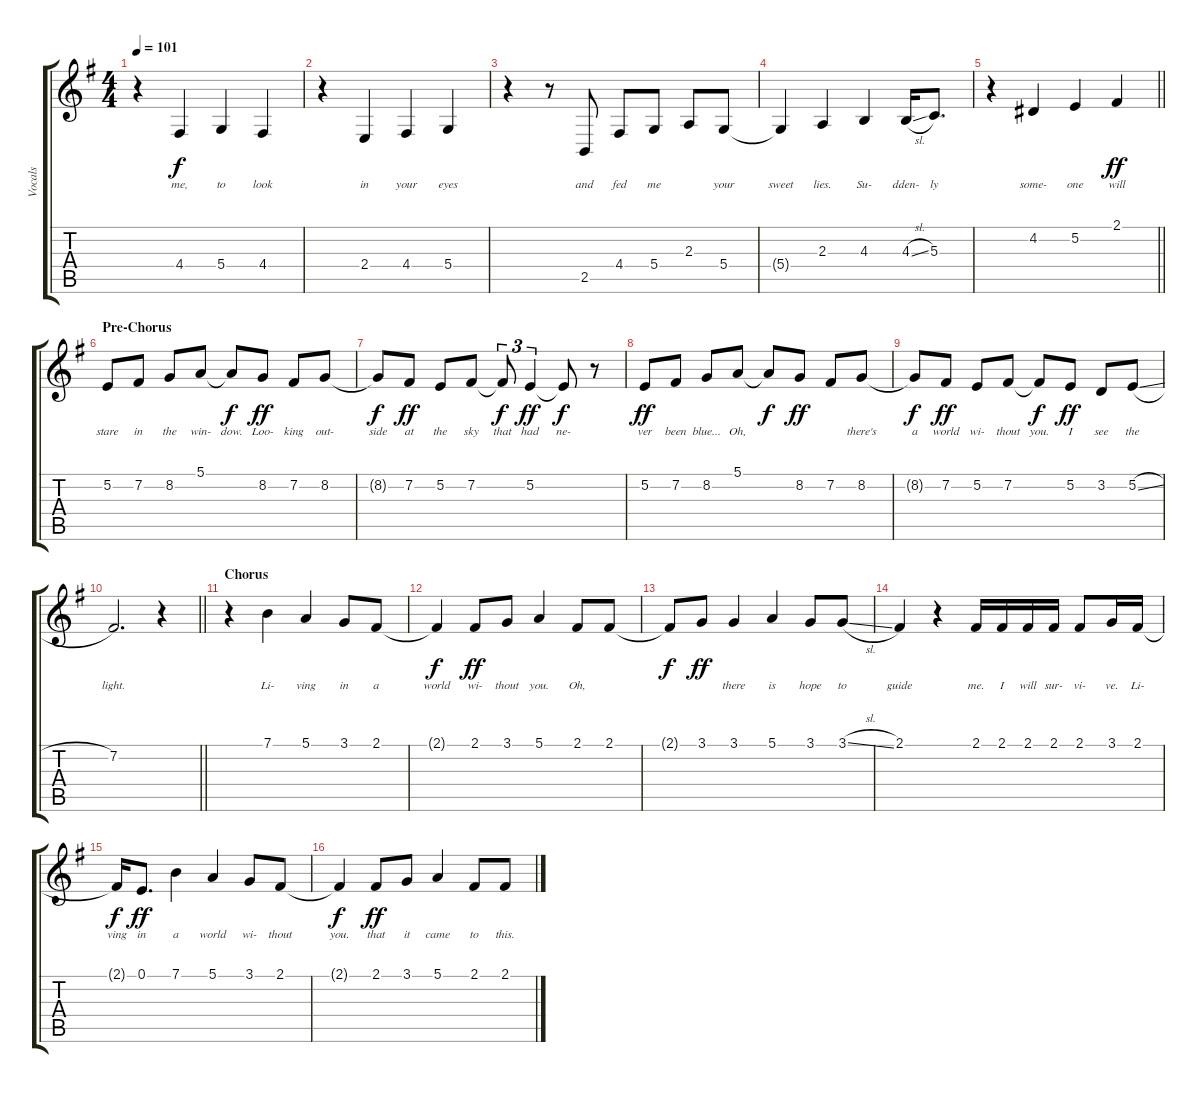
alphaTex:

\track ("Vocals " "Vocals ") {instrument altosax}
\staff {score tabs}
\tuning (E4 B3 G3 D3 A2 E2) {hide}
\ts (4 4)
\tempo 101
\clef g2
\ks eminor
r.4{dy f} 4.4.4{lyrics (0 "me,") lyrics (1 "") lyrics (2 "") lyrics (3 "") lyrics (4 "")} 5.4.4{lyrics (0 "to") lyrics (1 "") lyrics (2 "") lyrics (3 "") lyrics (4 "")} 4.4.4{lyrics (0 "look") lyrics (1 "") lyrics (2 "") lyrics (3 "") lyrics (4 "")} |
r.4 2.4.4{lyrics (0 "in") lyrics (1 "") lyrics (2 "") lyrics (3 "") lyrics (4 "")} 4.4.4{lyrics (0 "your") lyrics (1 "") lyrics (2 "") lyrics (3 "") lyrics (4 "")} 5.4.4{lyrics (0 "eyes") lyrics (1 "") lyrics (2 "") lyrics (3 "") lyrics (4 "")} |
r.4 r.8 2.5.8{lyrics (0 "and") lyrics (1 "") lyrics (2 "") lyrics (3 "") lyrics (4 "")} 4.4.8{lyrics (0 "fed") lyrics (1 "") lyrics (2 "") lyrics (3 "") lyrics (4 "")} 5.4.8{lyrics (0 "me") lyrics (1 "") lyrics (2 "") lyrics (3 "") lyrics (4 "")} 2.3.8{lyrics (0 "") lyrics (1 "") lyrics (2 "") lyrics (3 "") lyrics (4 "")} 5.4.8{lyrics (0 "your") lyrics (1 "") lyrics (2 "") lyrics (3 "") lyrics (4 "")} |
5.4{t}.4{lyrics (0 "sweet") lyrics (1 "") lyrics (2 "") lyrics (3 "") lyrics (4 "")} 2.3.4{lyrics (0 "lies.") lyrics (1 "") lyrics (2 "") lyrics (3 "") lyrics (4 "")} 4.3.4{lyrics (0 "Su-") lyrics (1 "") lyrics (2 "") lyrics (3 "") lyrics (4 "")} 4.3{sl}.16{lyrics (0 "dden-") lyrics (1 "") lyrics (2 "") lyrics (3 "") lyrics (4 "")} 5.3.8{d lyrics (0 "ly") lyrics (1 "") lyrics (2 "") lyrics (3 "") lyrics (4 "")} |
\barLineRight lightlight
r.4 4.2.4{lyrics (0 "some-") lyrics (1 "") lyrics (2 "") lyrics (3 "") lyrics (4 "")} 5.2.4{lyrics (0 "one") lyrics (1 "") lyrics (2 "") lyrics (3 "") lyrics (4 "")} 2.1.4{lyrics (0 "will") lyrics (1 "") lyrics (2 "") lyrics (3 "") lyrics (4 "") dy ff} |
\section ("" "Pre-Chorus")
5.2.8{lyrics (0 "stare") lyrics (1 "") lyrics (2 "") lyrics (3 "") lyrics (4 "")} 7.2.8{lyrics (0 "in") lyrics (1 "") lyrics (2 "") lyrics (3 "") lyrics (4 "")} 8.2.8{lyrics (0 "the") lyrics (1 "") lyrics (2 "") lyrics (3 "") lyrics (4 "")} 5.1.8{lyrics (0 "win-") lyrics (1 "") lyrics (2 "") lyrics (3 "") lyrics (4 "")} 5.1{t}.8{lyrics (0 "dow.") lyrics (1 "") lyrics (2 "") lyrics (3 "") lyrics (4 "") dy f} 8.2.8{lyrics (0 "Loo-") lyrics (1 "") lyrics (2 "") lyrics (3 "") lyrics (4 "") dy ff} 7.2.8{lyrics (0 "king") lyrics (1 "") lyrics (2 "") lyrics (3 "") lyrics (4 "")} 8.2.8{lyrics (0 "out-") lyrics (1 "") lyrics (2 "") lyrics (3 "") lyrics (4 "")} |
8.2{t}.8{lyrics (0 "side") lyrics (1 "") lyrics (2 "") lyrics (3 "") lyrics (4 "") dy f} 7.2.8{lyrics (0 "at") lyrics (1 "") lyrics (2 "") lyrics (3 "") lyrics (4 "") dy ff} 5.2.8{lyrics (0 "the") lyrics (1 "") lyrics (2 "") lyrics (3 "") lyrics (4 "")} 7.2.8{lyrics (0 "sky") lyrics (1 "") lyrics (2 "") lyrics (3 "") lyrics (4 "")} 7.2{t}.8{tu (3 2) lyrics (0 "that") lyrics (1 "") lyrics (2 "") lyrics (3 "") lyrics (4 "") dy f} 5.2.4{tu (3 2) lyrics (0 "had") lyrics (1 "") lyrics (2 "") lyrics (3 "") lyrics (4 "") dy ff} 5.2{t}.8{lyrics (0 "ne-") lyrics (1 "") lyrics (2 "") lyrics (3 "") lyrics (4 "") dy f} r.8 |
5.2.8{lyrics (0 "ver") lyrics (1 "") lyrics (2 "") lyrics (3 "") lyrics (4 "") dy ff} 7.2.8{lyrics (0 "been") lyrics (1 "") lyrics (2 "") lyrics (3 "") lyrics (4 "")} 8.2.8{lyrics (0 "blue...") lyrics (1 "") lyrics (2 "") lyrics (3 "") lyrics (4 "")} 5.1.8{lyrics (0 "Oh,") lyrics (1 "") lyrics (2 "") lyrics (3 "") lyrics (4 "")} 5.1{t}.8{lyrics (0 "") lyrics (1 "") lyrics (2 "") lyrics (3 "") lyrics (4 "") dy f} 8.2.8{lyrics (0 "") lyrics (1 "") lyrics (2 "") lyrics (3 "") lyrics (4 "") dy ff} 7.2.8{lyrics (0 "") lyrics (1 "") lyrics (2 "") lyrics (3 "") lyrics (4 "")} 8.2.8{lyrics (0 "there's") lyrics (1 "") lyrics (2 "") lyrics (3 "") lyrics (4 "")} |
8.2{t}.8{lyrics (0 "a") lyrics (1 "") lyrics (2 "") lyrics (3 "") lyrics (4 "") dy f} 7.2.8{lyrics (0 "world") lyrics (1 "") lyrics (2 "") lyrics (3 "") lyrics (4 "") dy ff} 5.2.8{lyrics (0 "wi-") lyrics (1 "") lyrics (2 "") lyrics (3 "") lyrics (4 "")} 7.2.8{lyrics (0 "thout") lyrics (1 "") lyrics (2 "") lyrics (3 "") lyrics (4 "")} 7.2{t}.8{lyrics (0 "you.") lyrics (1 "") lyrics (2 "") lyrics (3 "") lyrics (4 "") dy f} 5.2.8{lyrics (0 "I") lyrics (1 "") lyrics (2 "") lyrics (3 "") lyrics (4 "") dy ff} 3.2.8{lyrics (0 "see") lyrics (1 "") lyrics (2 "") lyrics (3 "") lyrics (4 "")} 5.2{sl}.8{lyrics (0 "the") lyrics (1 "") lyrics (2 "") lyrics (3 "") lyrics (4 "")} |
\barLineRight lightlight
7.2.2{d lyrics (0 "light.") lyrics (1 "") lyrics (2 "") lyrics (3 "") lyrics (4 "")} r.4 |
\section ("" "Chorus")
r.4 7.1.4{lyrics (0 "Li-") lyrics (1 "") lyrics (2 "") lyrics (3 "") lyrics (4 "")} 5.1.4{lyrics (0 "ving") lyrics (1 "") lyrics (2 "") lyrics (3 "") lyrics (4 "")} 3.1.8{lyrics (0 "in") lyrics (1 "") lyrics (2 "") lyrics (3 "") lyrics (4 "")} 2.1.8{lyrics (0 "a") lyrics (1 "") lyrics (2 "") lyrics (3 "") lyrics (4 "")} |
2.1{t}.4{lyrics (0 "world") lyrics (1 "") lyrics (2 "") lyrics (3 "") lyrics (4 "") dy f} 2.1.8{lyrics (0 "wi-") lyrics (1 "") lyrics (2 "") lyrics (3 "") lyrics (4 "") dy ff} 3.1.8{lyrics (0 "thout") lyrics (1 "") lyrics (2 "") lyrics (3 "") lyrics (4 "")} 5.1.4{lyrics (0 "you.") lyrics (1 "") lyrics (2 "") lyrics (3 "") lyrics (4 "")} 2.1.8{lyrics (0 "Oh,") lyrics (1 "") lyrics (2 "") lyrics (3 "") lyrics (4 "")} 2.1.8{lyrics (0 "") lyrics (1 "") lyrics (2 "") lyrics (3 "") lyrics (4 "")} |
2.1{t}.8{lyrics (0 "") lyrics (1 "") lyrics (2 "") lyrics (3 "") lyrics (4 "") dy f} 3.1.8{lyrics (0 "") lyrics (1 "") lyrics (2 "") lyrics (3 "") lyrics (4 "") dy ff} 3.1.4{lyrics (0 "there") lyrics (1 "") lyrics (2 "") lyrics (3 "") lyrics (4 "")} 5.1.4{lyrics (0 "is") lyrics (1 "") lyrics (2 "") lyrics (3 "") lyrics (4 "")} 3.1.8{lyrics (0 "hope") lyrics (1 "") lyrics (2 "") lyrics (3 "") lyrics (4 "")} 3.1{sl}.8{lyrics (0 "to") lyrics (1 "") lyrics (2 "") lyrics (3 "") lyrics (4 "")} |
2.1.4{lyrics (0 "guide") lyrics (1 "") lyrics (2 "") lyrics (3 "") lyrics (4 "")} r.4 2.1.16{lyrics (0 "me.") lyrics (1 "") lyrics (2 "") lyrics (3 "") lyrics (4 "")} 2.1.16{lyrics (0 "I") lyrics (1 "") lyrics (2 "") lyrics (3 "") lyrics (4 "")} 2.1.16{lyrics (0 "will") lyrics (1 "") lyrics (2 "") lyrics (3 "") lyrics (4 "")} 2.1.16{lyrics (0 "sur-") lyrics (1 "") lyrics (2 "") lyrics (3 "") lyrics (4 "")} 2.1.8{lyrics (0 "vi-") lyrics (1 "") lyrics (2 "") lyrics (3 "") lyrics (4 "")} 3.1.16{lyrics (0 "ve.") lyrics (1 "") lyrics (2 "") lyrics (3 "") lyrics (4 "")} 2.1.16{lyrics (0 "Li-") lyrics (1 "") lyrics (2 "") lyrics (3 "") lyrics (4 "")} |
2.1{t}.16{lyrics (0 "ving") lyrics (1 "") lyrics (2 "") lyrics (3 "") lyrics (4 "") dy f} 0.1.8{d lyrics (0 "in") lyrics (1 "") lyrics (2 "") lyrics (3 "") lyrics (4 "") dy ff} 7.1.4{lyrics (0 "a") lyrics (1 "") lyrics (2 "") lyrics (3 "") lyrics (4 "")} 5.1.4{lyrics (0 "world") lyrics (1 "") lyrics (2 "") lyrics (3 "") lyrics (4 "")} 3.1.8{lyrics (0 "wi-") lyrics (1 "") lyrics (2 "") lyrics (3 "") lyrics (4 "")} 2.1.8{lyrics (0 "thout") lyrics (1 "") lyrics (2 "") lyrics (3 "") lyrics (4 "")} |
2.1{t}.4{lyrics (0 "you.") lyrics (1 "") lyrics (2 "") lyrics (3 "") lyrics (4 "") dy f} 2.1.8{lyrics (0 "that") lyrics (1 "") lyrics (2 "") lyrics (3 "") lyrics (4 "") dy ff} 3.1.8{lyrics (0 "it") lyrics (1 "") lyrics (2 "") lyrics (3 "") lyrics (4 "")} 5.1.4{lyrics (0 "came") lyrics (1 "") lyrics (2 "") lyrics (3 "") lyrics (4 "")} 2.1.8{lyrics (0 "to") lyrics (1 "") lyrics (2 "") lyrics (3 "") lyrics (4 "")} 2.1.8{lyrics (0 "this.") lyrics (1 "") lyrics (2 "") lyrics (3 "") lyrics (4 "")}
